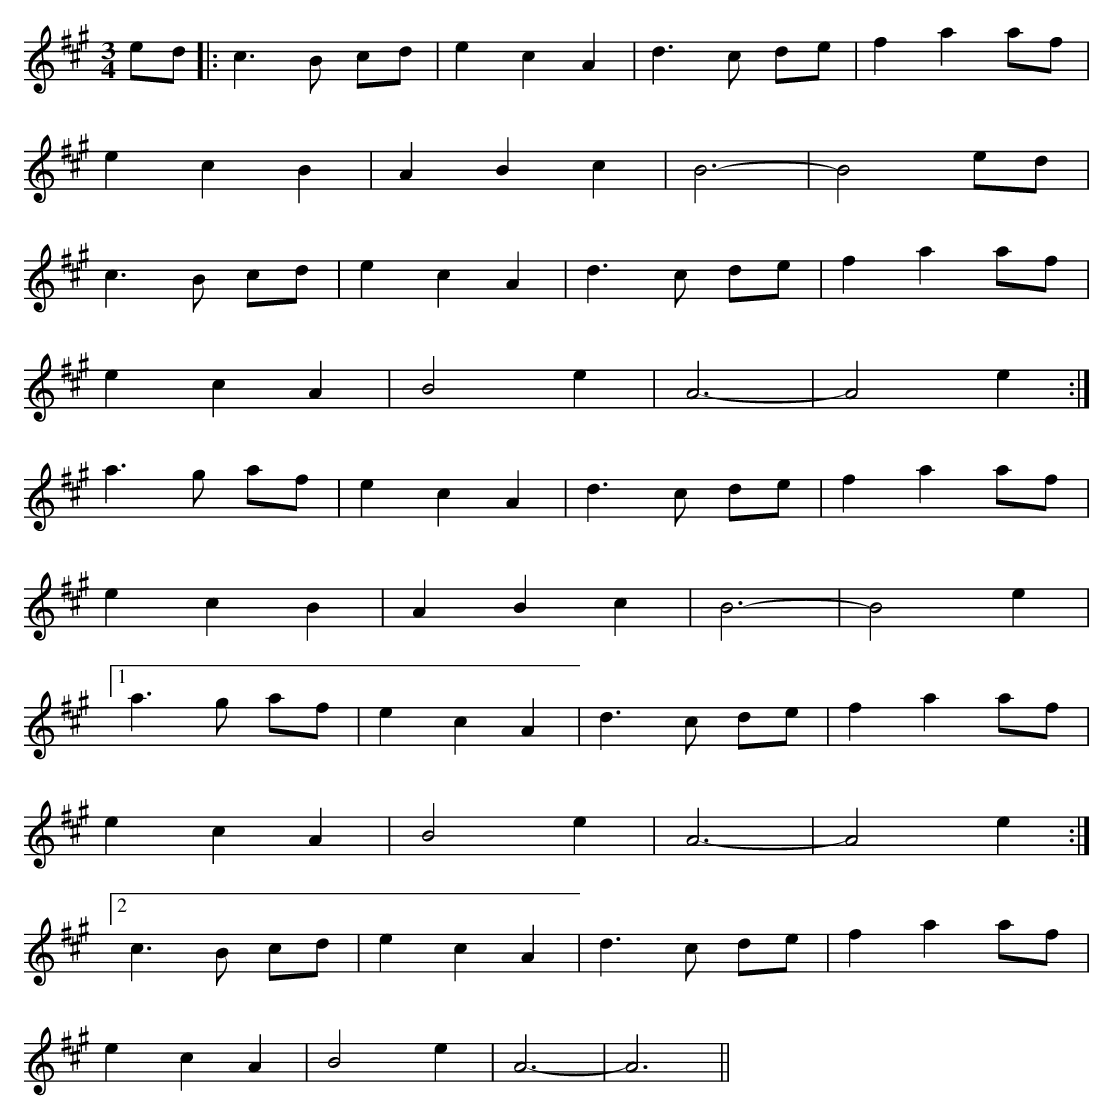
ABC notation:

X:1
M:3/4
K:A
ed|:c3B cd|e2 c2 A2|d3c de|f2 a2 af|
e2 c2 B2|A2 B2 c2|B6-|B4 ed|
c3 B cd|e2 c2 A2|d3 c de|f2 a2 af|
e2 c2 A2|B4 e2|A6-|A4 e2:|
a3g af|e2 c2 A2|d3c de|f2 a2 af|
e2 c2 B2|A2 B2 c2|B6-|B4 e2|
[1 a3g af|e2 c2 A2|d3c de|f2 a2 af|
e2 c2 A2|B4 e2|A6-|A4 e2:|
[2 c3B cd|e2 c2 A2|d3c de|f2 a2 af|
e2 c2 A2|B4 e2|A6-|A6||
